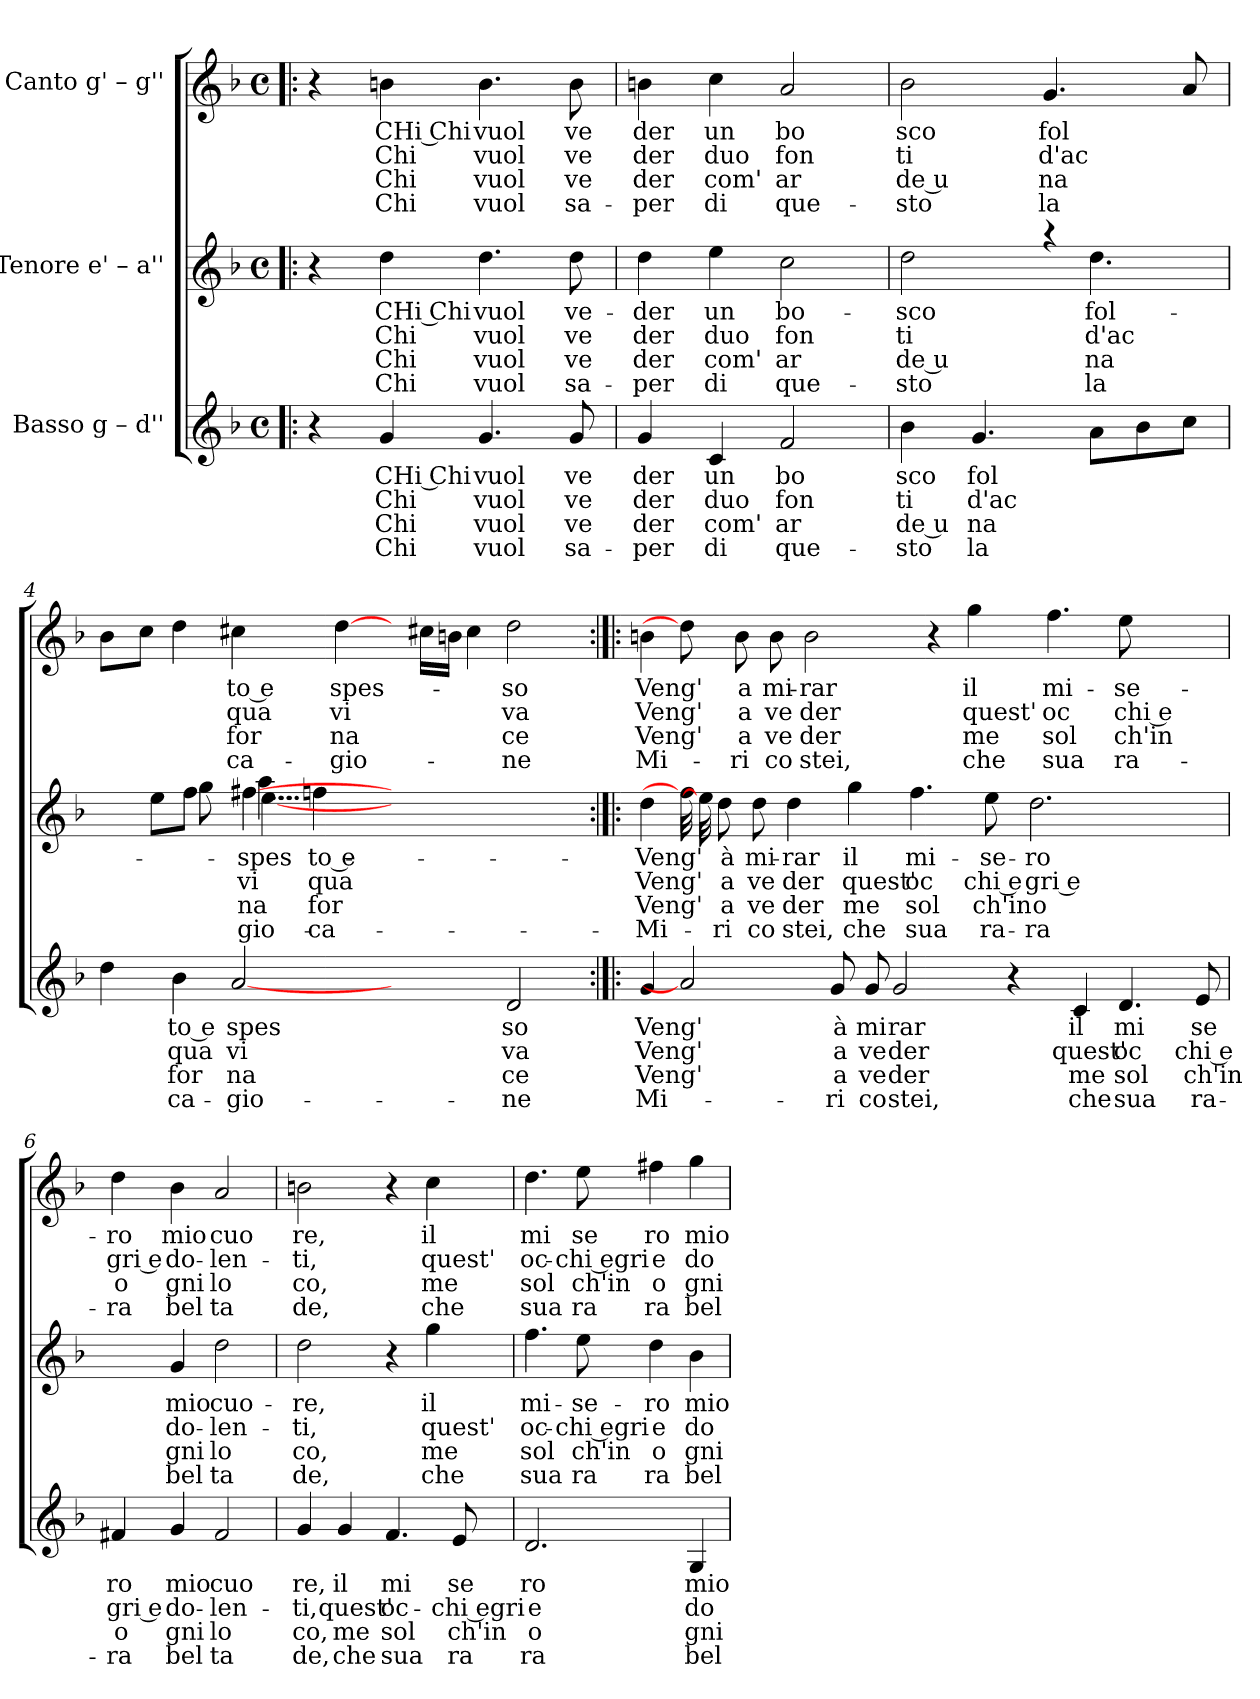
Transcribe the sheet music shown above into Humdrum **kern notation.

**kern	**text	**text	**text	**text	**kern	**text	**text	**text	**text	**kern	**text	**text	**text	**text
*part3	*part3	*part3	*part3	*part3	*part2	*part2	*part2	*part2	*part2	*part1	*part1	*part1	*part1	*part1
*staff3	*staff3	*staff3	*staff3	*staff3	*staff2	*staff2	*staff2	*staff2	*staff2	*staff1	*staff1	*staff1	*staff1	*staff1
*I"Basso g – d''	*	*	*	*	*I"Tenore e' – a''	*	*	*	*	*I"Canto g' – g''	*	*	*	*
*clefG2	*	*	*	*	*clefG2	*	*	*	*	*clefG2	*	*	*	*
*k[b-]	*	*	*	*	*k[b-]	*	*	*	*	*k[b-]	*	*	*	*
*F:	*	*	*	*	*F:	*	*	*	*	*F:	*	*	*	*
*M4/4	*	*	*	*	*M4/4	*	*	*	*	*M4/4	*	*	*	*
*met(c)	*	*	*	*	*met(c)	*	*	*	*	*met(c)	*	*	*	*
=1!|:	=1!|:	=1!|:	=1!|:	=1!|:	=1!|:	=1!|:	=1!|:	=1!|:	=1!|:	=1!|:	=1!|:	=1!|:	=1!|:	=1!|:
4r	.	.	.	.	4r	.	.	.	.	4r	.	.	.	.
!	!LO:LY:b:rj	!LO:LY:b:rj	!LO:LY:b:rj	!LO:LY:b:rj	!	!LO:LY:b:rj	!LO:LY:b:rj	!LO:LY:b:rj	!LO:LY:b:rj	!	!LO:LY:b:rj	!LO:LY:b:rj	!LO:LY:b:rj	!LO:LY:b:rj
4g/	CHi Chi	Chi	Chi	Chi	4dd\	CHi Chi	Chi	Chi	Chi	4bn\	CHi Chi	Chi	Chi	Chi
!	!LO:LY:b	!LO:LY:b	!LO:LY:b	!LO:LY:b	!	!LO:LY:b	!LO:LY:b	!LO:LY:b	!LO:LY:b	!	!LO:LY:b	!LO:LY:b	!LO:LY:b	!LO:LY:b
4.g/	vuol	vuol	vuol	vuol	4.dd\	vuol	vuol	vuol	vuol	4.b\	vuol	vuol	vuol	vuol
!	!LO:LY:b	!LO:LY:b	!LO:LY:b	!LO:LY:b	!	!LO:LY:b	!LO:LY:b	!LO:LY:b	!LO:LY:b	!	!LO:LY:b	!LO:LY:b	!LO:LY:b	!LO:LY:b
8g/	ve	ve	ve	sa-	8dd\	ve-	ve	ve	sa-	8b\	ve	ve	ve	sa-
=2	=2	=2	=2	=2	=2	=2	=2	=2	=2	=2	=2	=2	=2	=2
!	!LO:LY:b	!LO:LY:b	!LO:LY:b	!LO:LY:b	!	!LO:LY:b	!LO:LY:b	!LO:LY:b	!LO:LY:b	!	!LO:LY:b	!LO:LY:b	!LO:LY:b	!LO:LY:b
4g/	der	der	der	-per	4dd\	-der	der	der	-per	4bn\	der	der	der	-per
!	!LO:LY:b	!LO:LY:b	!LO:LY:b	!LO:LY:b	!	!LO:LY:b	!LO:LY:b	!LO:LY:b	!LO:LY:b	!	!LO:LY:b	!LO:LY:b	!LO:LY:b	!LO:LY:b
4c/	un	duo	com'	di	4ee\	un	duo	com'	di	4cc\	un	duo	com'	di
!	!LO:LY:b	!LO:LY:b	!LO:LY:b	!LO:LY:b	!	!LO:LY:b	!LO:LY:b	!LO:LY:b	!LO:LY:b	!	!LO:LY:b	!LO:LY:b	!LO:LY:b	!LO:LY:b
2f/	bo	fon	ar	que-	2cc\	bo-	fon	ar	que-	2a/	bo	fon	ar	que-
=3	=3	=3	=3	=3	=3	=3	=3	=3	=3	=3	=3	=3	=3	=3
!	!LO:LY:b	!LO:LY:b	!LO:LY:b	!LO:LY:b	!	!LO:LY:b	!LO:LY:b	!LO:LY:b	!LO:LY:b	!	!LO:LY:b	!LO:LY:b	!LO:LY:b	!LO:LY:b
*	*	*	*	*	*^	*	*	*	*	*	*	*	*	*
4b-\	sco	ti	de u	-sto	2dd\	2ryy	-sco	ti	de u	-sto	2b-\	sco	ti	de u	-sto
!	!LO:LY:b	!LO:LY:b	!LO:LY:b	!LO:LY:b	!	!	!	!	!	!	!	!	!	!	!
4.g/	fol	d'ac	na	la	.	.	.	.	.	.	.	.	.	.	.
!	!	!	!	!	!	!	!	!	!	!	!	!LO:LY:b	!LO:LY:b	!LO:LY:b	!LO:LY:b
.	.	.	.	.	4raa	8ryy	.	.	.	.	4.g/	fol	d'ac	na	la
!	!	!	!	!	!	!	!LO:LY:b	!LO:LY:b	!LO:LY:b	!LO:LY:b	!	!	!	!	!
8a\L	.	.	.	.	.	4.dd\	fol-	d'ac	na	la	.	.	.	.	.
8b-\	.	.	.	.	4ryy	.	.	.	.	.	.	.	.	.	.
8cc\J	.	.	.	.	.	.	.	.	.	.	8a/	.	.	.	.
!!LO:LB:g=z
=4	=4	=4	=4	=4	=4	=4	=4	=4	=4	=4	=4	=4	=4	=4	=4
*	*	*	*	*	*^	*^	*	*	*	*	*	*	*	*	*
4dd\	.	.	.	.	16ryy	32ryy	32ryy	32ryy	.	.	.	.	8b-\L	.	.	.	.
.	.	.	.	.	.	4ryy	2ryy	2ryy	.	.	.	.	.	.	.	.	.
.	.	.	.	.	16ryy	.	.	.	.	.	.	.	.	.	.	.	.
.	.	.	.	.	32ryy	.	.	.	.	.	.	.	8cc\J	.	.	.	.
.	.	.	.	.	8ee\L	.	.	.	.	.	.	.	.	.	.	.	.
!	!LO:LY:b:rj	!LO:LY:b:rj	!LO:LY:b:rj	!LO:LY:b:rj	!	!	!	!	!	!	!	!	!	!	!	!	!
4b-\	to e	qua	for	ca-	.	.	.	.	.	.	.	.	4dd\	.	.	.	.
.	.	.	.	.	8ff\J	8gg\	.	.	.	.	.	.	.	.	.	.	.
.	.	.	.	.	8ryy	8ryy	.	.	.	.	.	.	.	.	.	.	.
!	!LO:LY:b	!LO:LY:b	!LO:LY:b	!LO:LY:b	!	!	!	!	!	!	!	!	!	!LO:LY:b:rj	!LO:LY:b:rj	!LO:LY:b:rj	!LO:LY:b:rj
[2a	spes	vi	na	-gio-	.	.	.	.	.	.	.	.	4cc#X\	to e	qua	for	ca-
!	!	!	!	!	!	!	!	!	!LO:LY:b	!LO:LY:b	!LO:LY:b	!LO:LY:b	!	!	!	!	!
!	!	!	!	!	!	!	!	!	!LO:LY:b	!LO:LY:b	!LO:LY:b	!LO:LY:b	!	!	!	!	!
.	.	.	.	.	[4...ff#X\	4aa\	8ryy	[4...ee\	spes-	vi	na	-gio-	.	.	.	.	.
!	!	!	!	!	!	!	!	!	!LO:LY:b:rj	!LO:LY:b:rj	!LO:LY:b:rj	!LO:LY:b:rj	!	!	!	!	!
.	.	.	.	.	.	.	4ff\	.	to e	qua	for	ca-	.	.	.	.	.
!	!	!	!	!	!	!	!	!	!	!	!	!	!	!LO:LY:b	!LO:LY:b	!LO:LY:b	!LO:LY:b
.	.	.	.	.	.	.	.	.	.	.	.	.	[4dd\	spes-	vi	na	-gio-
.	.	.	.	.	.	1ryy	.	.	.	.	.	.	.	.	.	.	.
.	.	.	.	.	.	.	1ryy	.	.	.	.	.	.	.	.	.	.
2ryy	.	.	.	.	1ryy	.	.	1ryy	.	.	.	.	8ryy	.	.	.	.
.	.	.	.	.	.	.	.	.	.	.	.	.	16cc#X\LL	.	.	.	.
.	.	.	.	.	.	.	.	.	.	.	.	.	16b\JJ	.	.	.	.
.	.	.	.	.	.	.	.	.	.	.	.	.	4cc#\	.	.	.	.
!	!LO:LY:b	!LO:LY:b	!LO:LY:b	!LO:LY:b	!	!	!	!	!	!	!	!	!	!LO:LY:b	!LO:LY:b	!LO:LY:b	!LO:LY:b
2d/	so	va	ce	-ne	.	.	.	.	.	.	.	.	2dd\	-so	va	ce	-ne
.	.	.	.	.	.	8..ryy	.	.	.	.	.	.	.	.	.	.	.
.	.	.	.	.	.	.	16.ryy	.	.	.	.	.	.	.	.	.	.
*	*	*	*	*	*	*	*v	*v	*	*	*	*	*	*	*	*	*
=5:|!|:	=5:|!|:	=5:|!|:	=5:|!|:	=5:|!|:	=5:|!|:	=5:|!|:	=5:|!|:	=5:|!|:	=5:|!|:	=5:|!|:	=5:|!|:	=5:|!|:	=5:|!|:	=5:|!|:	=5:|!|:	=5:|!|:
!	!LO:LY:b	!LO:LY:b	!LO:LY:b	!LO:LY:b	!	!	!	!LO:LY:b	!LO:LY:b	!LO:LY:b	!LO:LY:b	!	!LO:LY:b	!LO:LY:b	!LO:LY:b	!LO:LY:b
*	*	*	*	*	*v	*v	*v	*	*	*	*	*	*	*	*	*
4g/	Veng'	Veng'	Veng'	Mi-	4dd\	-Veng'	Veng'	Veng'	-Mi-	4bn\	Veng'	Veng'	Veng'	Mi-
2a]	.	.	.	.	32ff#\]	.	.	.	.	8dd\]	.	.	.	.
.	.	.	.	.	32ee\]	.	.	.	.	.	.	.	.	.
!	!	!	!	!	!	!LO:LY:b	!LO:LY:b	!LO:LY:b	!LO:LY:b	!	!	!	!	!
.	.	.	.	.	8dd\	à	a	a	-ri	.	.	.	.	.
!	!	!	!	!	!	!	!	!	!	!	!LO:LY:b	!LO:LY:b	!LO:LY:b	!LO:LY:b
.	.	.	.	.	.	.	.	.	.	8b\	a	a	a	-ri
!	!	!	!	!	!	!LO:LY:b	!LO:LY:b	!LO:LY:b	!LO:LY:b	!	!	!	!	!
.	.	.	.	.	8dd\	mi-	ve	ve	co	.	.	.	.	.
!	!	!	!	!	!	!	!	!	!	!	!LO:LY:b	!LO:LY:b	!LO:LY:b	!LO:LY:b
.	.	.	.	.	.	.	.	.	.	8b\	mi-	ve	ve	co
!	!	!	!	!	!	!LO:LY:b	!LO:LY:b	!LO:LY:b	!LO:LY:b	!	!	!	!	!
.	.	.	.	.	4dd\	-rar	der	der	stei,	.	.	.	.	.
!	!	!	!	!	!	!	!	!	!	!	!LO:LY:b	!LO:LY:b	!LO:LY:b	!LO:LY:b
.	.	.	.	.	.	.	.	.	.	2b\	-rar	der	der	stei,
!	!LO:LY:b	!LO:LY:b	!LO:LY:b	!LO:LY:b	!	!	!	!	!	!	!	!	!	!
8g/	à	a	a	-ri	.	.	.	.	.	.	.	.	.	.
!	!	!	!	!	!	!LO:LY:b	!LO:LY:b	!LO:LY:b	!LO:LY:b	!	!	!	!	!
.	.	.	.	.	4gg\	il	quest'	me	che	.	.	.	.	.
!	!LO:LY:b	!LO:LY:b	!LO:LY:b	!LO:LY:b	!	!	!	!	!	!	!	!	!	!
8g/	mi	ve	ve	co	.	.	.	.	.	.	.	.	.	.
!	!LO:LY:b	!LO:LY:b	!LO:LY:b	!LO:LY:b	!	!	!	!	!	!	!	!	!	!
2g/	rar	der	der	stei,	.	.	.	.	.	.	.	.	.	.
!	!	!	!	!	!	!LO:LY:b	!LO:LY:b	!LO:LY:b	!LO:LY:b	!	!	!	!	!
.	.	.	.	.	4.ff\	mi-	oc	sol	sua	.	.	.	.	.
.	.	.	.	.	.	.	.	.	.	4r	.	.	.	.
!	!	!	!	!	!	!	!	!	!	!	!LO:LY:b	!LO:LY:b	!LO:LY:b	!LO:LY:b
.	.	.	.	.	.	.	.	.	.	4gg\	il	quest'	me	che
!	!	!	!	!	!	!LO:LY:b	!LO:LY:b	!LO:LY:b	!LO:LY:b	!	!	!	!	!
.	.	.	.	.	8ee\	-se-	chi e	ch'in	ra-	.	.	.	.	.
4r	.	.	.	.	.	.	.	.	.	.	.	.	.	.
!	!	!	!	!	!	!LO:LY:b	!LO:LY:b	!LO:LY:b	!LO:LY:b	!	!	!	!	!
.	.	.	.	.	2.dd\	-ro	gri e	o	-ra	.	.	.	.	.
!	!	!	!	!	!	!	!	!	!	!	!LO:LY:b	!LO:LY:b	!LO:LY:b	!LO:LY:b
.	.	.	.	.	.	.	.	.	.	4.ff\	mi-	oc	sol	sua
!	!LO:LY:b	!LO:LY:b	!LO:LY:b	!LO:LY:b	!	!	!	!	!	!	!	!	!	!
4c/	il	quest'	me	che	.	.	.	.	.	.	.	.	.	.
!	!LO:LY:b	!LO:LY:b	!LO:LY:b	!LO:LY:b	!	!	!	!	!	!	!LO:LY:b	!LO:LY:b	!LO:LY:b	!LO:LY:b
4.d/	mi	oc	sol	sua	.	.	.	.	.	8ee\	-se-	chi e	ch'in	ra-
.	.	.	.	.	.	.	.	.	.	4.ryy	.	.	.	.
.	.	.	.	.	8.ryy	.	.	.	.	.	.	.	.	.
!	!LO:LY:b	!LO:LY:b	!LO:LY:b	!LO:LY:b	!	!	!	!	!	!	!	!	!	!
8e/	se	chi e	ch'in	ra-	.	.	.	.	.	.	.	.	.	.
!!LO:PB:g=z
=6	=6	=6	=6	=6	=6	=6	=6	=6	=6	=6	=6	=6	=6	=6
!	!LO:LY:b	!LO:LY:b	!LO:LY:b	!LO:LY:b	!	!	!	!	!	!	!LO:LY:b	!LO:LY:b	!LO:LY:b	!LO:LY:b
4f#X/	ro	gri e	o	-ra	4ryy	.	.	.	.	4dd\	-ro	gri e	o	-ra
!	!LO:LY:b	!LO:LY:b	!LO:LY:b	!LO:LY:b	!	!LO:LY:b	!LO:LY:b	!LO:LY:b	!LO:LY:b	!	!LO:LY:b	!LO:LY:b	!LO:LY:b	!LO:LY:b
4g/	mio	do-	gni	bel	4g/	mio	do-	gni	bel	4b-\	mio	do-	gni	bel
!	!LO:LY:b	!LO:LY:b	!LO:LY:b	!LO:LY:b	!	!LO:LY:b	!LO:LY:b	!LO:LY:b	!LO:LY:b	!	!LO:LY:b	!LO:LY:b	!LO:LY:b	!LO:LY:b
2f#/	cuo	-len-	lo	ta	2dd\	cuo-	-len-	lo	ta	2a/	cuo	-len-	lo	ta
=7	=7	=7	=7	=7	=7	=7	=7	=7	=7	=7	=7	=7	=7	=7
!	!LO:LY:b	!LO:LY:b	!LO:LY:b	!LO:LY:b	!	!LO:LY:b	!LO:LY:b	!LO:LY:b	!LO:LY:b	!	!LO:LY:b	!LO:LY:b	!LO:LY:b	!LO:LY:b
4g/	re,	-ti,	co,	de,	2dd\	-re,	-ti,	co,	de,	2bn\	re,	-ti,	co,	de,
!	!LO:LY:b	!LO:LY:b	!LO:LY:b	!LO:LY:b	!	!	!	!	!	!	!	!	!	!
4g/	il	quest'	me	che	.	.	.	.	.	.	.	.	.	.
!	!LO:LY:b	!LO:LY:b	!LO:LY:b	!LO:LY:b	!	!	!	!	!	!	!	!	!	!
4.f/	mi	oc-	sol	sua	4r	.	.	.	.	4r	.	.	.	.
!	!	!	!	!	!	!LO:LY:b	!LO:LY:b	!LO:LY:b	!LO:LY:b	!	!LO:LY:b	!LO:LY:b	!LO:LY:b	!LO:LY:b
.	.	.	.	.	4gg\	il	quest'	me	che	4cc\	il	quest'	me	che
!	!LO:LY:b	!LO:LY:b	!LO:LY:b	!LO:LY:b	!	!	!	!	!	!	!	!	!	!
8e/	se	-chi egri	ch'in	ra	.	.	.	.	.	.	.	.	.	.
=8	=8	=8	=8	=8	=8	=8	=8	=8	=8	=8	=8	=8	=8	=8
!	!LO:LY:b	!LO:LY:b	!LO:LY:b	!LO:LY:b	!	!LO:LY:b	!LO:LY:b	!LO:LY:b	!LO:LY:b	!	!LO:LY:b	!LO:LY:b	!LO:LY:b	!LO:LY:b
2.d/	ro	e	o	ra	4.ff\	mi-	oc-	sol	sua	4.dd\	mi	oc-	sol	sua
!	!	!	!	!	!	!LO:LY:b	!LO:LY:b	!LO:LY:b	!LO:LY:b	!	!LO:LY:b	!LO:LY:b	!LO:LY:b	!LO:LY:b
.	.	.	.	.	8ee\	-se-	-chi egri	ch'in	ra	8ee\	se	-chi egri	ch'in	ra
!	!	!	!	!	!	!LO:LY:b	!LO:LY:b	!LO:LY:b	!LO:LY:b	!	!LO:LY:b	!LO:LY:b	!LO:LY:b	!LO:LY:b
.	.	.	.	.	4dd\	-ro	e	o	ra	4ff#X\	ro	e	o	ra
!	!LO:LY:b	!LO:LY:b	!LO:LY:b	!LO:LY:b	!	!LO:LY:b	!LO:LY:b	!LO:LY:b	!LO:LY:b	!	!LO:LY:b	!LO:LY:b	!LO:LY:b	!LO:LY:b
4G/	mio	do-	gni	bel	4b-\	mio	do-	gni	bel	4gg\	mio	do-	gni	bel
=	=	=	=	=	=	=	=	=	=	=	=	=	=	=
*-	*-	*-	*-	*-	*-	*-	*-	*-	*-	*-	*-	*-	*-	*-
